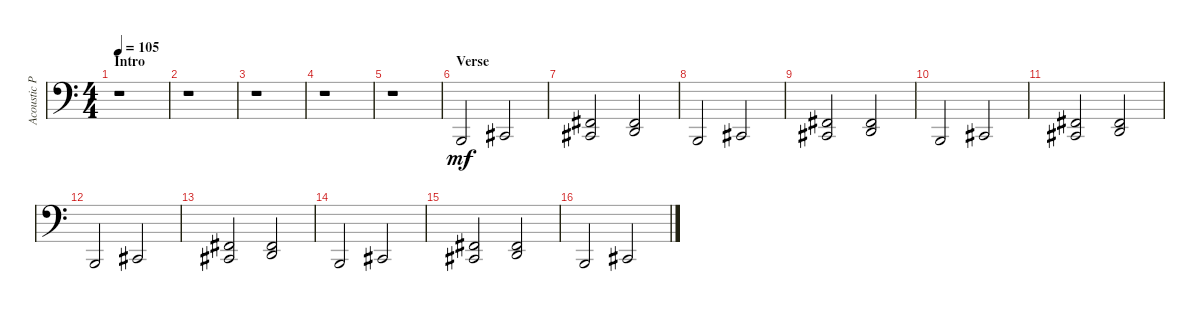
\track ("Acoustic Piano (Staff 2)" "Acoustic P") {instrument acousticgrandpiano}
\staff {score}
\tuning (E4 B3 G3 D3 A2 E2 B1) {hide}
\ts (4 4)
\section ("" "Intro")
\tempo 105
\clef f4
\ks c
r.1{dy mf instrument acousticgrandpiano} |
r.1 |
r.1 |
r.1 |
r.1 |
\section ("" "Verse")
0.7.2 2.7.2 |
(2.6 2.7).2 (2.6 3.7).2 |
0.7.2 2.7.2 |
(2.6 2.7).2 (2.6 3.7).2 |
0.7.2 2.7.2 |
(2.6 2.7).2 (2.6 3.7).2 |
0.7.2 2.7.2 |
(2.6 2.7).2 (2.6 3.7).2 |
0.7.2 2.7.2 |
(2.6 2.7).2 (2.6 3.7).2 |
0.7.2 2.7.2
